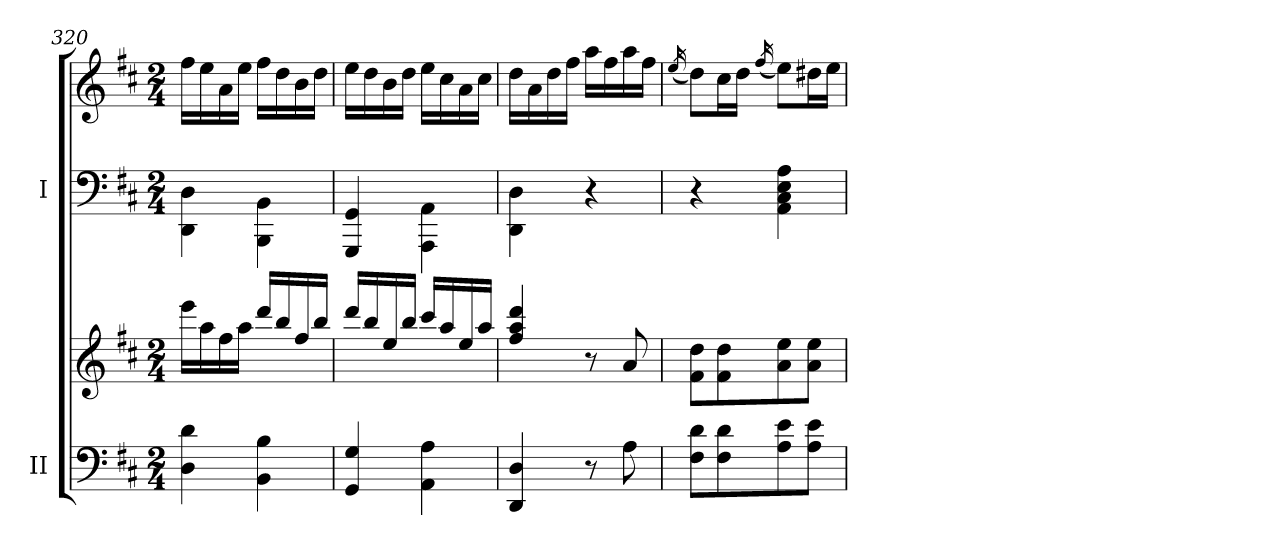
**kern	**kern	**kern	**kern
*part2	*part2	*part1	*part1
*staff4	*staff3	*staff2	*staff1
*I"II	*	*I"I	*
*I'II	*	*I'I	*
*clefF4	*clefG2	*clefF4	*clefG2
*k[f#c#]	*k[f#c#]	*k[f#c#]	*k[f#c#]
*M2/4	*M2/4	*M2/4	*M2/4
=320	=320	=320	=320
4D\ 4d\	16eee\LL	4DD\ 4D\	16ff#\LL
.	16aa\	.	16ee\
.	16ff#\	.	16a\
.	16aa\JJ	.	16ee\JJ
4BB\ 4B\	16ddd/LL	4BBB\ 4BB\	16ff#\LL
.	16bb/	.	16dd\
.	16ff#/	.	16b\
.	16bb/JJ	.	16dd\JJ
=321	=321	=321	=321
4GG/ 4G/	16ddd/LL	4GGG/ 4GG/	16ee\LL
.	16bb/	.	16dd\
.	16ee/	.	16b\
.	16bb/JJ	.	16dd\JJ
4AA\ 4A\	16ccc#/LL	4AAA\ 4AA\	16ee\LL
.	16aa/	.	16cc#\
.	16ee/	.	16a\
.	16aa/JJ	.	16cc#\JJ
=322	=322	=322	=322
4DD/ 4D/	4ff#/ 4aa/ 4ddd/	4DD\ 4D\	16dd\LL
.	.	.	16a\
.	.	.	16dd\
.	.	.	16ff#\JJ
8r	8r	4r	16aa\LL
.	.	.	16ff#\
8A\	8a/	.	16aa\
.	.	.	16ff#\JJ
!!LO:PB:g=z
=323	=323	=323	=323
.	.	.	(<16qee/
8F#\ 8d\L	8f#\ 8dd\L	4r	8dd\L)
8F#\ 8d\	8f#\ 8dd\	.	16cc#\L
.	.	.	16dd\JJ
.	.	.	(<16qff#/
8A\ 8e\	8a\ 8ee\	4AA\ 4C#\ 4E\ 4A\	8ee\L)
8A\ 8e\J	8a\ 8ee\J	.	16dd#X\L
.	.	.	16ee\JJ
=	=	=	=
*-	*-	*-	*-
